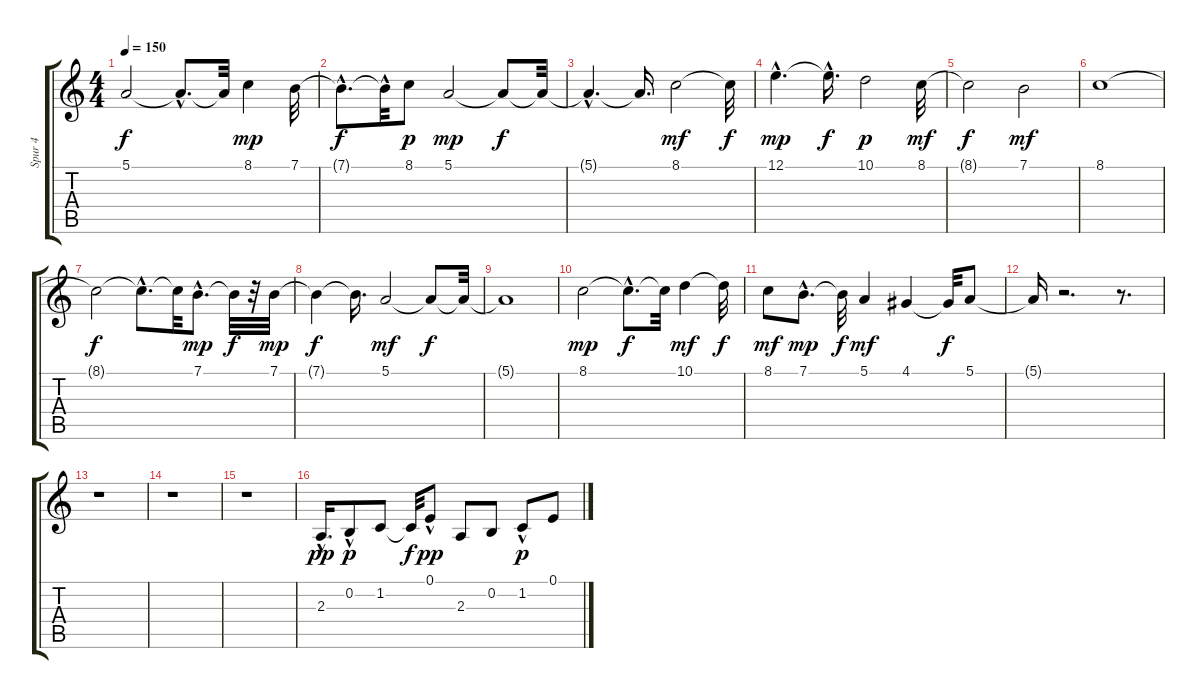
\track ("Spur 4" "Spur 4") {instrument pad7halo}
\staff {score tabs}
\tuning (E4 B3 G3 D3 A2 E2) {hide}
\ts (4 4)
\tempo 150
\clef g2
\ks c
5.1{t}.2{dy f} 5.1{hac t}.8{d} 5.1{t}.32 8.1.4{dy mp} 7.1.32 |
7.1{hac t}.8{d dy f} 7.1{hac t}.32 8.1.8{dy p} 5.1.2{dy mp} 5.1{t}.8{dy f} 5.1{t}.32 |
5.1{hac t}.4{d} 5.1{t}.16{d} 8.1.2{dy mf} 8.1{t}.32{dy f} |
12.1{hac}.4{d dy mp} 12.1{hac t}.16{d dy f} 10.1.2{dy p} 8.1.32{dy mf} |
8.1{t}.2{dy f} 7.1.2{dy mf} |
8.1.1 |
8.1{t}.2{dy f} 8.1{hac t}.8{d} 8.1{t}.32 7.1{hac}.8{d dy mp} 7.1{t}.32{dy f} r.32 7.1.32{dy mp} |
7.1{t}.4{dy f} 7.1{t}.16{d} 5.1.2{dy mf} 5.1{t}.8{dy f} 5.1{t}.32 |
5.1{t}.1 |
8.1.2{dy mp} 8.1{hac t}.8{d dy f} 8.1{t}.32 10.1.4{dy mf} 10.1{t}.32{dy f} |
8.1.8{dy mf} 7.1{hac}.8{d dy mp} 7.1{t}.32{dy f} 5.1.4{dy mf} 4.1.4 4.1{t}.32{dy f} 5.1.8 |
5.1{t}.16 r.2{d} r.8{d} |
r.1 |
r.1 |
r.1 |
2.3{hac}.16{d dy pp} 0.2{hac}.8{dy p} 1.2.8 1.2{t}.32{dy f} 0.1{hac}.8{dy pp} 2.3.8 0.2.8 1.2{hac}.8{dy p} 0.1.8
